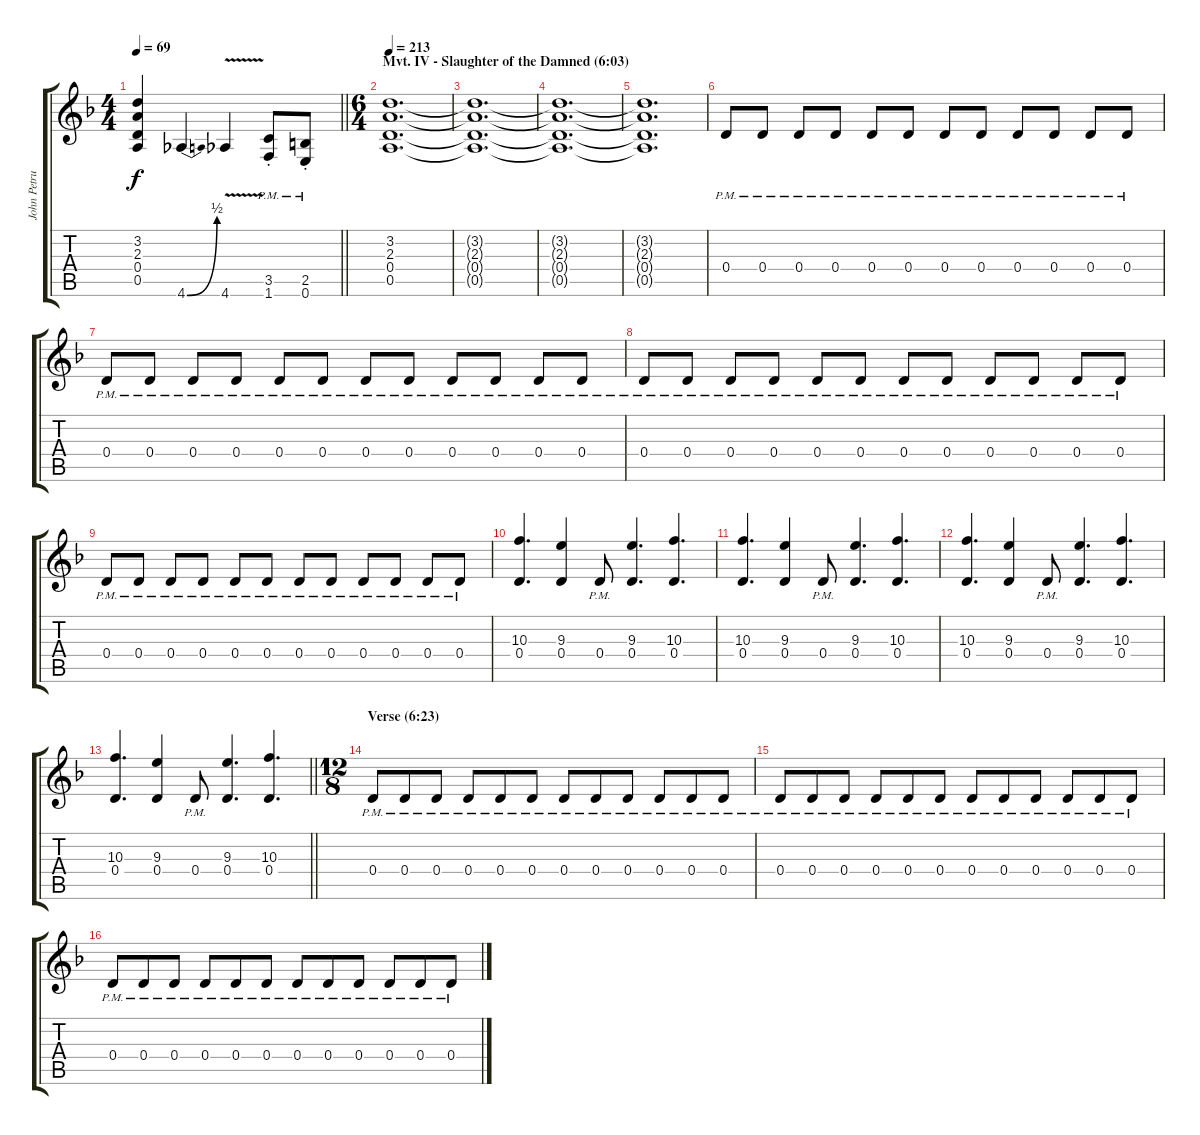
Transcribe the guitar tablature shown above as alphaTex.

\track ("John Petrucci Gtr. 2" "John Petru") {instrument distortionguitar}
\staff {score tabs}
\tuning (E4 B3 G3 D3 A2 E2) {hide}
\ts (4 4)
\tempo 69
\clef g2
\barLineRight lightlight
\ks dminor
(3.2 2.3 0.4 0.5).4{dy f} 4.6{be (bend 0 0 60 2)}.4 4.6{v}.4 (3.5{pm st} 1.6{pm st}).8 (2.5{pm st} 0.6{pm st}).8 |
\ts (6 4)
\section ("" "Mvt. IV - Slaughter of the Damned (6:03)")
\tempo 213
(3.2 2.3 0.4 0.5).1{d} |
(3.2{t} 2.3{t} 0.4{t} 0.5{t}).1{d} |
(3.2{t} 2.3{t} 0.4{t} 0.5{t}).1{d} |
(3.2{t} 2.3{t} 0.4{t} 0.5{t}).1{d} |
0.4{pm}.8 0.4{pm}.8 0.4{pm}.8 0.4{pm}.8 0.4{pm}.8 0.4{pm}.8 0.4{pm}.8 0.4{pm}.8 0.4{pm}.8 0.4{pm}.8 0.4{pm}.8 0.4{pm}.8 |
0.4{pm}.8 0.4{pm}.8 0.4{pm}.8 0.4{pm}.8 0.4{pm}.8 0.4{pm}.8 0.4{pm}.8 0.4{pm}.8 0.4{pm}.8 0.4{pm}.8 0.4{pm}.8 0.4{pm}.8 |
0.4{pm}.8 0.4{pm}.8 0.4{pm}.8 0.4{pm}.8 0.4{pm}.8 0.4{pm}.8 0.4{pm}.8 0.4{pm}.8 0.4{pm}.8 0.4{pm}.8 0.4{pm}.8 0.4{pm}.8 |
0.4{pm}.8 0.4{pm}.8 0.4{pm}.8 0.4{pm}.8 0.4{pm}.8 0.4{pm}.8 0.4{pm}.8 0.4{pm}.8 0.4{pm}.8 0.4{pm}.8 0.4{pm}.8 0.4{pm}.8 |
(10.3 0.4).4{d} (9.3 0.4).4 0.4{pm}.8 (9.3 0.4).4{d} (10.3 0.4).4{d} |
(10.3 0.4).4{d} (9.3 0.4).4 0.4{pm}.8 (9.3 0.4).4{d} (10.3 0.4).4{d} |
(10.3 0.4).4{d} (9.3 0.4).4 0.4{pm}.8 (9.3 0.4).4{d} (10.3 0.4).4{d} |
\barLineRight lightlight
(10.3 0.4).4{d} (9.3 0.4).4 0.4{pm}.8 (9.3 0.4).4{d} (10.3 0.4).4{d} |
\ts (12 8)
\section ("" "Verse (6:23)")
0.4{pm}.8 0.4{pm}.8 0.4{pm}.8 0.4{pm}.8 0.4{pm}.8 0.4{pm}.8 0.4{pm}.8 0.4{pm}.8 0.4{pm}.8 0.4{pm}.8 0.4{pm}.8 0.4{pm}.8 |
0.4{pm}.8 0.4{pm}.8 0.4{pm}.8 0.4{pm}.8 0.4{pm}.8 0.4{pm}.8 0.4{pm}.8 0.4{pm}.8 0.4{pm}.8 0.4{pm}.8 0.4{pm}.8 0.4{pm}.8 |
0.4{pm}.8 0.4{pm}.8 0.4{pm}.8 0.4{pm}.8 0.4{pm}.8 0.4{pm}.8 0.4{pm}.8 0.4{pm}.8 0.4{pm}.8 0.4{pm}.8 0.4{pm}.8 0.4{pm}.8
